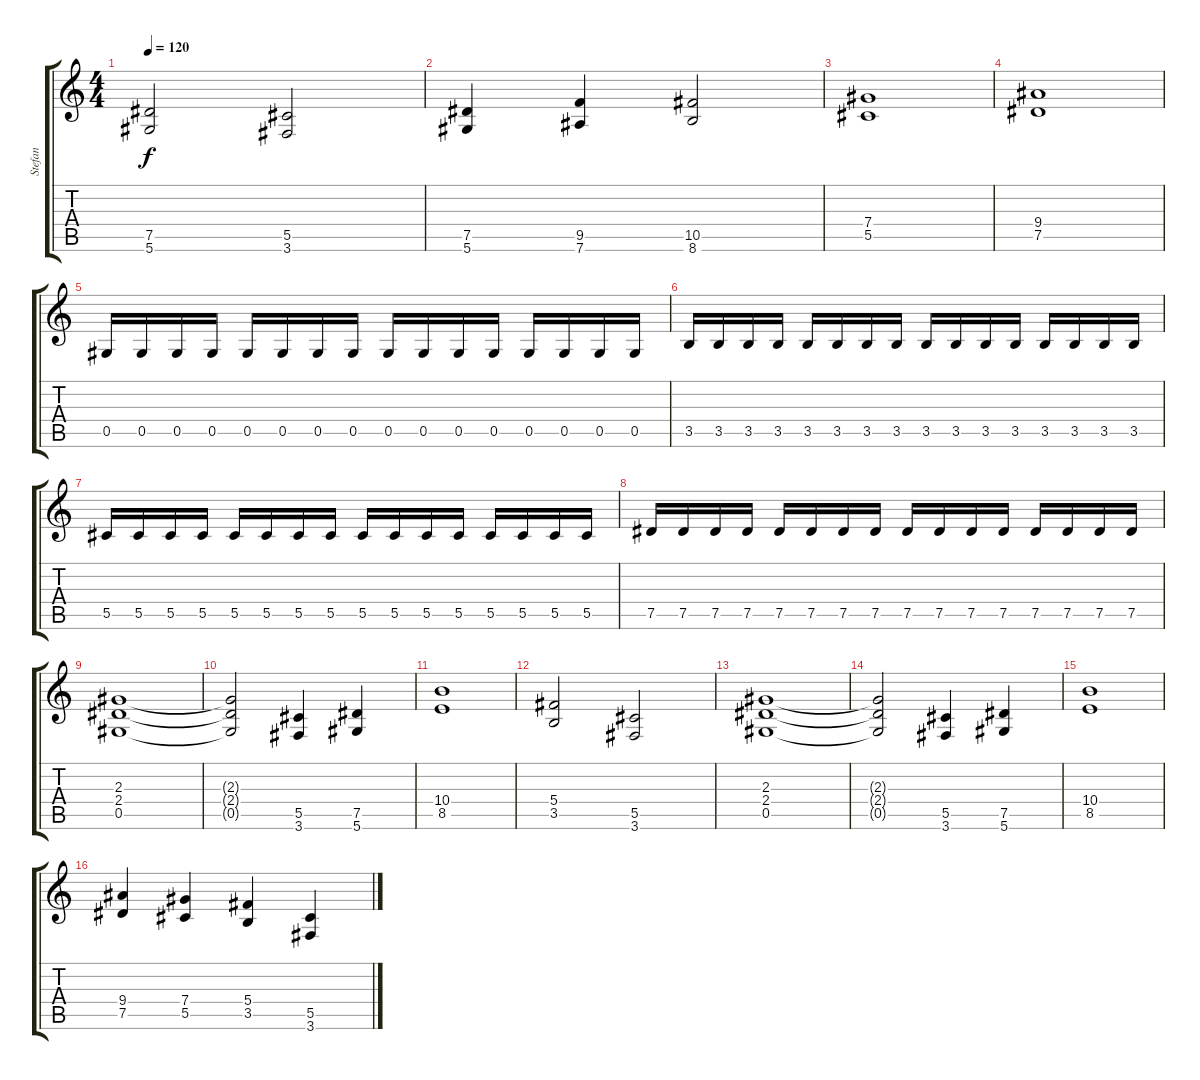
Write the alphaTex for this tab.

\track ("Stefan" "Stefan") {instrument distortionguitar}
\staff {score tabs}
\tuning (Eb4 Bb3 Gb3 Db3 Ab2 Eb2) {hide}
\ts (4 4)
\tempo 120
\clef g2
\ks c
(7.5 5.6).2{dy f} (5.5 3.6).2 |
(7.5 5.6).4 (9.5 7.6).4 (10.5 8.6).2 |
(7.4 5.5).1 |
(9.4 7.5).1 |
0.5.16 0.5.16 0.5.16 0.5.16 0.5.16 0.5.16 0.5.16 0.5.16 0.5.16 0.5.16 0.5.16 0.5.16 0.5.16 0.5.16 0.5.16 0.5.16 |
3.5.16 3.5.16 3.5.16 3.5.16 3.5.16 3.5.16 3.5.16 3.5.16 3.5.16 3.5.16 3.5.16 3.5.16 3.5.16 3.5.16 3.5.16 3.5.16 |
5.5.16 5.5.16 5.5.16 5.5.16 5.5.16 5.5.16 5.5.16 5.5.16 5.5.16 5.5.16 5.5.16 5.5.16 5.5.16 5.5.16 5.5.16 5.5.16 |
7.5.16 7.5.16 7.5.16 7.5.16 7.5.16 7.5.16 7.5.16 7.5.16 7.5.16 7.5.16 7.5.16 7.5.16 7.5.16 7.5.16 7.5.16 7.5.16 |
(2.3 2.4 0.5).1 |
(2.3{t} 2.4{t} 0.5{t}).2 (5.5 3.6).4 (7.5 5.6).4 |
(10.4 8.5).1 |
(5.4 3.5).2 (5.5 3.6).2 |
(2.3 2.4 0.5).1 |
(2.3{t} 2.4{t} 0.5{t}).2 (5.5 3.6).4 (7.5 5.6).4 |
(10.4 8.5).1 |
(9.4 7.5).4 (7.4 5.5).4 (5.4 3.5).4 (5.5 3.6).4
